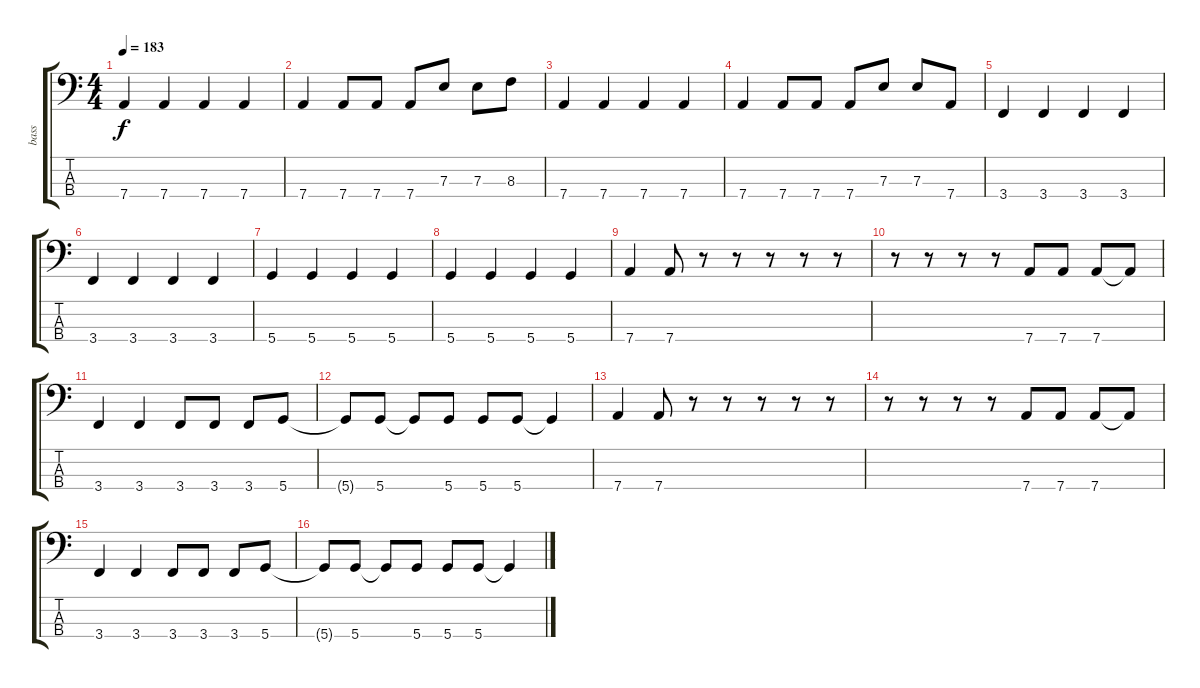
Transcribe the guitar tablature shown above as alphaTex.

\track ("bass" "bass") {instrument electricbasspick}
\staff {score tabs}
\tuning (G2 D2 A1 D1) {hide}
\ts (4 4)
\tempo 183
\clef f4
\ks c
7.4.4{dy f} 7.4.4 7.4.4 7.4.4 |
7.4.4 7.4.8 7.4.8 7.4.8 7.3.8 7.3.8 8.3.8 |
7.4.4 7.4.4 7.4.4 7.4.4 |
7.4.4 7.4.8 7.4.8 7.4.8 7.3.8 7.3.8 7.4.8 |
3.4.4 3.4.4 3.4.4 3.4.4 |
3.4.4 3.4.4 3.4.4 3.4.4 |
5.4.4 5.4.4 5.4.4 5.4.4 |
5.4.4 5.4.4 5.4.4 5.4.4 |
7.4.4 7.4.8 r.8 r.8 r.8 r.8 r.8 |
r.8 r.8 r.8 r.8 7.4.8 7.4.8 7.4.8 7.4{t}.8 |
3.4.4 3.4.4 3.4.8 3.4.8 3.4.8 5.4.8 |
5.4{t}.8 5.4.8 5.4{t}.8 5.4.8 5.4.8 5.4.8 5.4{t}.4 |
7.4.4 7.4.8 r.8 r.8 r.8 r.8 r.8 |
r.8 r.8 r.8 r.8 7.4.8 7.4.8 7.4.8 7.4{t}.8 |
3.4.4 3.4.4 3.4.8 3.4.8 3.4.8 5.4.8 |
5.4{t}.8 5.4.8 5.4{t}.8 5.4.8 5.4.8 5.4.8 5.4{t}.4
